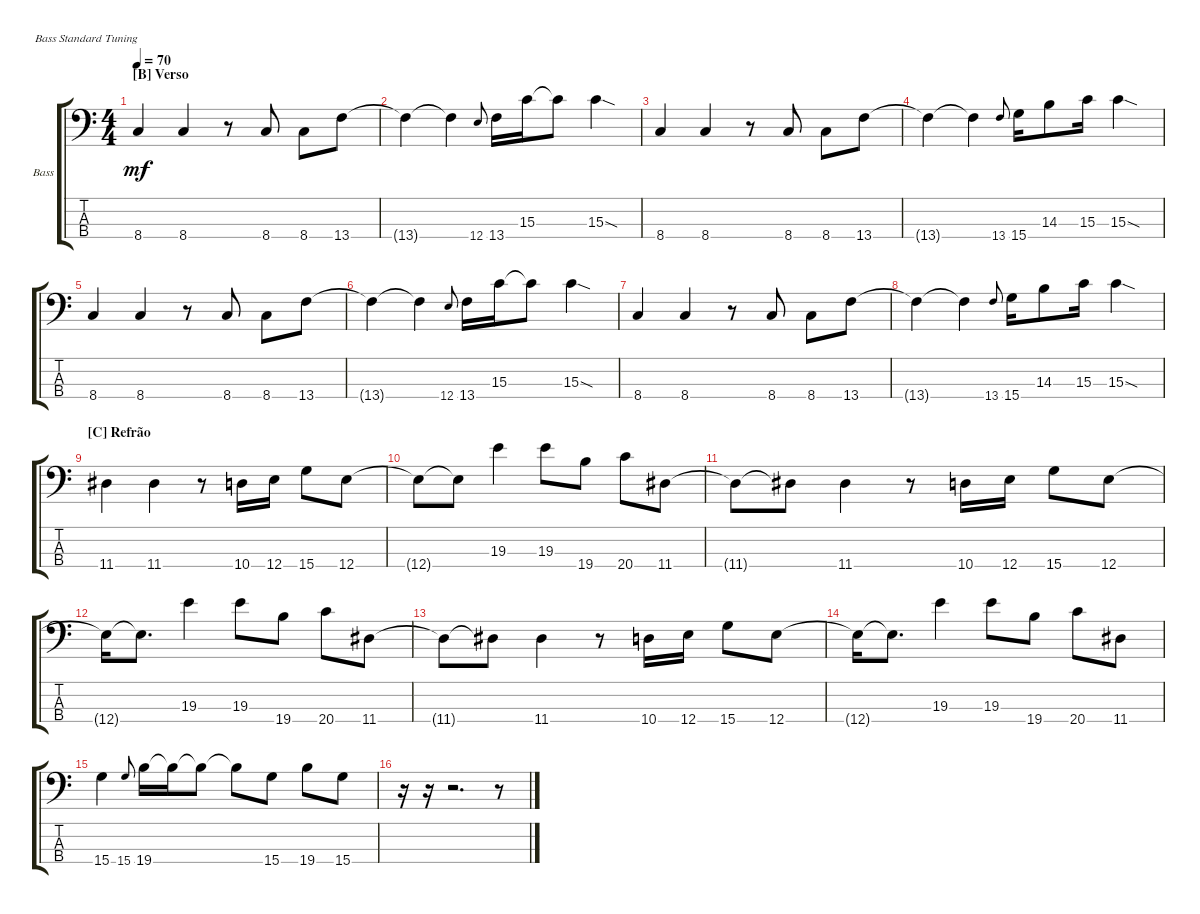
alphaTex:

\defaultSystemsLayout 4
\bracketExtendMode groupsimilarinstruments
\firstSystemTrackNameOrientation horizontal
\otherSystemsTrackNameOrientation horizontal
\track ("Bass" "Bass") {multiBarRest instrument electricbassfinger}
\staff {score tabs}
\tuning (G2 D2 A1 E1)
\ts (4 4)
\section ("B" "Verso")
\tempo 70
\clef f4
\ks c
8.4.4{dy mf} 8.4.4 r.8 8.4.8 8.4.8 13.4.8 |
13.4{t}.4 13.4{t}.4 12.4.8{gr onbeat} 13.4.16 15.3.16 15.3{t}.8 15.3{sod}.4 |
8.4.4 8.4.4 r.8 8.4.8 8.4.8 13.4.8 |
13.4{t}.4 13.4{t}.4 13.4.8{gr onbeat} 15.4.16 14.3.8 15.3.16 15.3{sod}.4 |
8.4.4 8.4.4 r.8 8.4.8 8.4.8 13.4.8 |
13.4{t}.4 13.4{t}.4 12.4.8{gr onbeat} 13.4.16 15.3.16 15.3{t}.8 15.3{sod}.4 |
8.4.4 8.4.4 r.8 8.4.8 8.4.8 13.4.8 |
13.4{t}.4 13.4{t}.4 13.4.8{gr onbeat} 15.4.16 14.3.8 15.3.16 15.3{sod}.4 |
\section ("C" "Refrão")
11.4.4 11.4.4 r.8 10.4.16 12.4.16 15.4.8 12.4.8 |
12.4{t}.8 12.4{t}.8 19.3.4 19.3.8 19.4.8 20.4.8 11.4.8 |
11.4{t}.8 11.4{t}.8 11.4.4 r.8 10.4.16 12.4.16 15.4.8 12.4.8 |
12.4{t}.16 12.4{t}.8{d} 19.3.4 19.3.8 19.4.8 20.4.8 11.4.8 |
11.4{t}.8 11.4{t}.8 11.4.4 r.8 10.4.16 12.4.16 15.4.8 12.4.8 |
12.4{t}.16 12.4{t}.8{d} 19.3.4 19.3.8 19.4.8 20.4.8 11.4.8 |
15.4.4 15.4.8{gr onbeat} 19.4.16 19.4{t}.16 19.4{t}.8 19.4{t}.8 15.4.8 19.4.8 15.4.8 |
r.16 r.16 r.2{d} r.8
